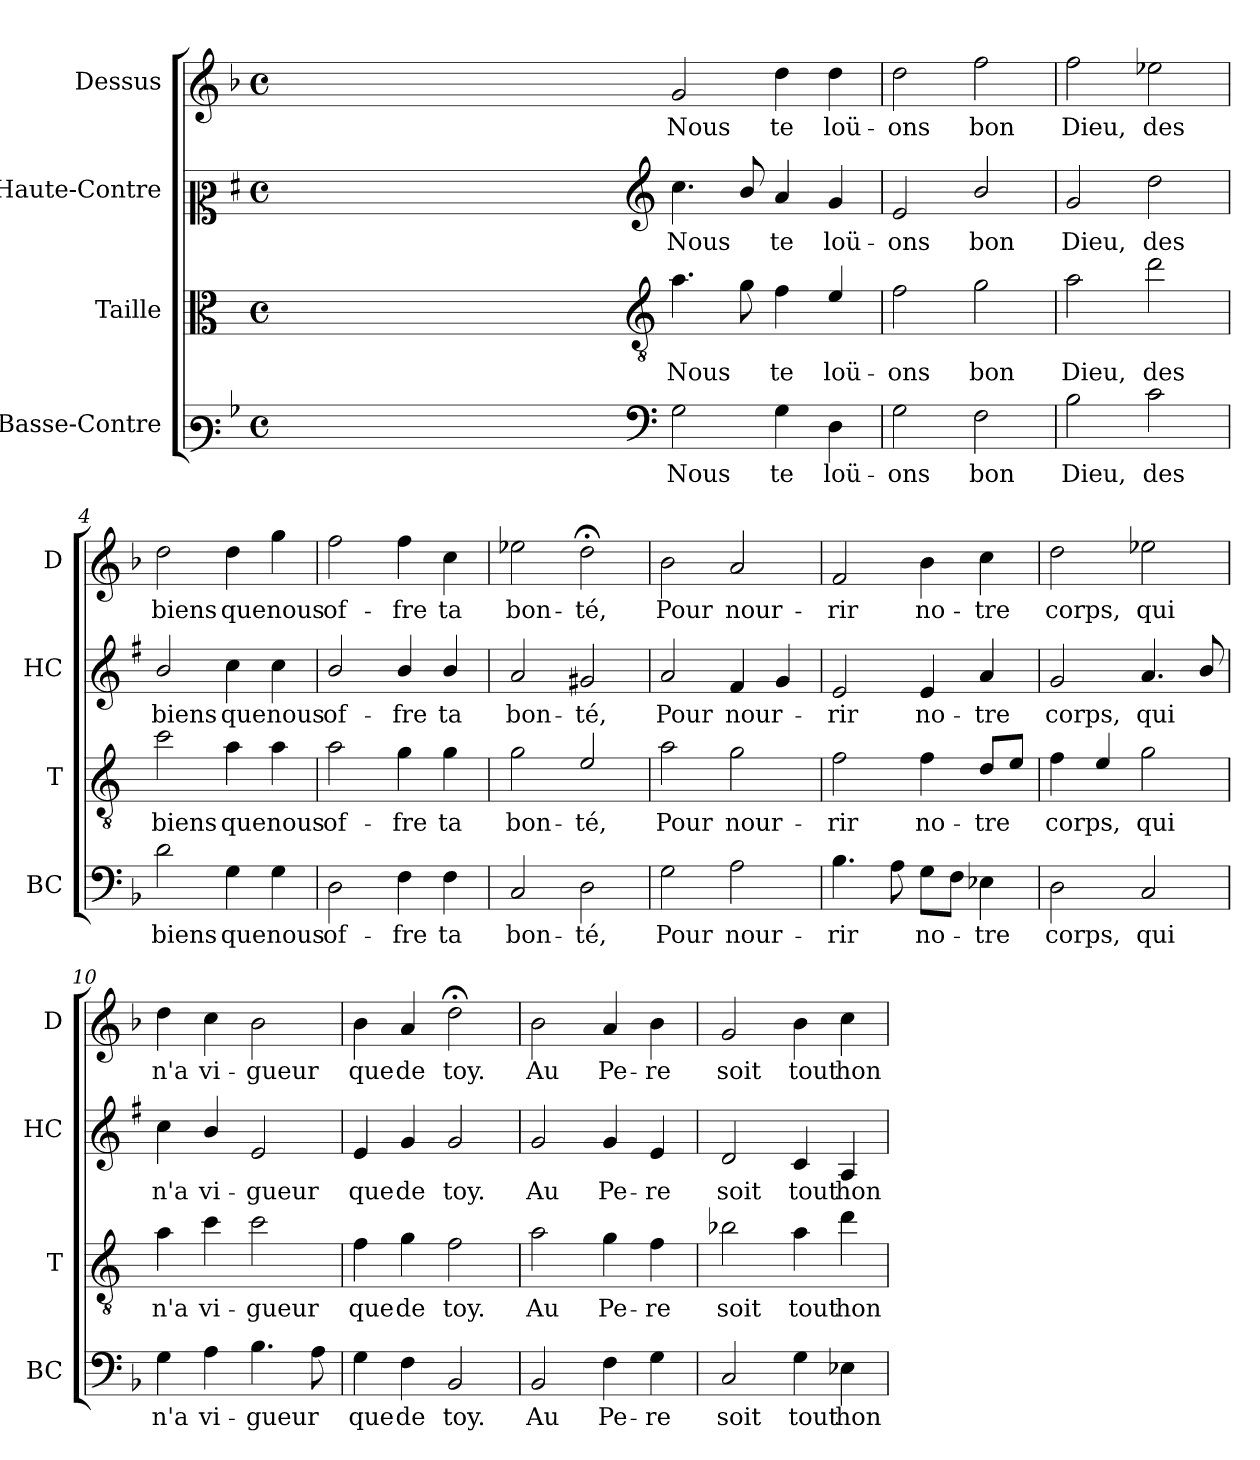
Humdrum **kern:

**kern	**text	**kern	**text	**kern	**text	**kern	**text
*part4	*part4	*part3	*part3	*part2	*part2	*part1	*part1
*staff4	*staff4	*staff3	*staff3	*staff2	*staff2	*staff1	*staff1
*I"Basse-Contre	*	*I"Taille	*	*I"Haute-Contre	*	*I"Dessus	*
*I'BC	*	*I'T	*	*I'HC	*	*I'D	*
*clefF3	*	*clefC3	*	*clefC2	*	*clefG2	*
*	*	*ITrd4c7	*	*ITrd1c2	*	*	*
*k[b-]	*	*k[b-]	*	*k[b-]	*	*k[b-]	*
*F:	*	*F:	*	*F:	*	*F:	*
*M4/4	*	*M4/4	*	*M4/4	*	*M4/4	*
*met(c)	*	*met(c)	*	*met(c)	*	*met(c)	*
=	=	=	=	=	=	=	=
1ryy	.	1ryy	.	1ryy	.	1ryy	.
=1X-	=1X-	=1X-	=1X-	=1X-	=1X-	=1X-	=1X-
4ryy	.	4ryy	.	4ryy	.	4ryy	.
4ryy	.	4ryy	.	4ryy	.	4ryy	.
4ryy	.	4ryy	.	4ryy	.	4ryy	.
4ryy	.	4ryy	.	4ryy	.	4ryy	.
=1-	=1-	=1-	=1-	=1-	=1-	=1-	=1-
*clefF4	*	*clefGv2	*	*clefG2	*	*	*
!	!LO:LY:b	!	!LO:LY:b	!	!LO:LY:b	!	!LO:LY:b
2G\	Nous	4.d\	Nous	4.b-\	Nous	2g/	Nous
.	.	8c\	.	8a/	.	.	.
!	!LO:LY:b	!	!LO:LY:b	!	!LO:LY:b	!	!LO:LY:b
4G\	te	4B-\	te	4g/	te	4dd\	te
!	!LO:LY:b	!	!LO:LY:b	!	!LO:LY:b	!	!LO:LY:b
4D\	loü-	4A/	loü-	4f/	loü-	4dd\	loü-
=2	=2	=2	=2	=2	=2	=2	=2
!	!LO:LY:b	!	!LO:LY:b	!	!LO:LY:b	!	!LO:LY:b
2G\	-ons	2B-\	-ons	2d/	-ons	2dd\	-ons
!	!LO:LY:b	!	!LO:LY:b	!	!LO:LY:b	!	!LO:LY:b
2F\	bon	2c\	bon	2a/	bon	2ff\	bon
=3	=3	=3	=3	=3	=3	=3	=3
!	!LO:LY:b	!	!LO:LY:b	!	!LO:LY:b	!	!LO:LY:b
2B-\	Dieu,	2d\	Dieu,	2f/	Dieu,	2ff\	Dieu,
!	!LO:LY:b	!	!LO:LY:b	!	!LO:LY:b	!	!LO:LY:b
2c\	des	2g\	des	2cc\	des	2ee-X\	des
=4	=4	=4	=4	=4	=4	=4	=4
!	!LO:LY:b	!	!LO:LY:b	!	!LO:LY:b	!	!LO:LY:b
2d\	biens	2f\	biens	2a/	biens	2dd\	biens
!	!LO:LY:b	!	!LO:LY:b	!	!LO:LY:b	!	!LO:LY:b
4G\	que	4d\	que	4b-\	que	4dd\	que
!	!LO:LY:b	!	!LO:LY:b	!	!LO:LY:b	!	!LO:LY:b
4G\	nous	4d\	nous	4b-\	nous	4gg\	nous
=5	=5	=5	=5	=5	=5	=5	=5
!	!LO:LY:b	!	!LO:LY:b	!	!LO:LY:b	!	!LO:LY:b
2D\	of-	2d\	of-	2a/	of-	2ff\	of-
!	!LO:LY:b	!	!LO:LY:b	!	!LO:LY:b	!	!LO:LY:b
4F\	-fre	4c\	-fre	4a/	-fre	4ff\	-fre
!	!LO:LY:b	!	!LO:LY:b	!	!LO:LY:b	!	!LO:LY:b
4F\	ta	4c\	ta	4a/	ta	4cc\	ta
=6	=6	=6	=6	=6	=6	=6	=6
!	!LO:LY:b	!	!LO:LY:b	!	!LO:LY:b	!	!LO:LY:b
2C/	bon-	2c\	bon-	2g/	bon-	2ee-X\	bon-
!	!LO:LY:b	!	!LO:LY:b	!	!LO:LY:b	!	!LO:LY:b
2D\	-té,	2A/	-té,	2f#X/	-té,	2dd;<\	-té,
!!LO:LB:g=z
=7!	=7!	=7!	=7!	=7!	=7!	=7!	=7!
!	!LO:LY:b	!	!LO:LY:b	!	!LO:LY:b	!	!LO:LY:b
2G\	Pour	2d\	Pour	2g/	Pour	2b-\	Pour
!	!LO:LY:b	!	!LO:LY:b	!	!LO:LY:b	!	!LO:LY:b
2A\	nour-	2c\	nour-	4e/	nour-	2a/	nour-
.	.	.	.	4f/	.	.	.
=8	=8	=8	=8	=8	=8	=8	=8
!	!LO:LY:b	!	!LO:LY:b	!	!LO:LY:b	!	!LO:LY:b
4.B-\	-rir	2B-\	-rir	2d/	-rir	2f/	-rir
8A\	.	.	.	.	.	.	.
!	!LO:LY:b	!	!LO:LY:b	!	!LO:LY:b	!	!LO:LY:b
8G\L	no-	4B-\	no-	4d/	no-	4b-\	no-
8F\J	.	.	.	.	.	.	.
!	!LO:LY:b	!	!LO:LY:b	!	!LO:LY:b	!	!LO:LY:b
4E-X\	-tre	8G/L	-tre	4g/	-tre	4cc\	-tre
.	.	8A/J	.	.	.	.	.
=9	=9	=9	=9	=9	=9	=9	=9
!	!LO:LY:b	!	!LO:LY:b	!	!LO:LY:b	!	!LO:LY:b
2D\	corps,	4B-\	corps,	2f/	corps,	2dd\	corps,
.	.	4A/	.	.	.	.	.
!	!LO:LY:b	!	!LO:LY:b	!	!LO:LY:b	!	!LO:LY:b
2C/	qui	2c\	qui	4.g/	qui	2ee-X\	qui
.	.	.	.	8a/	.	.	.
=10	=10	=10	=10	=10	=10	=10	=10
!	!LO:LY:b	!	!LO:LY:b	!	!LO:LY:b	!	!LO:LY:b
4G\	n'a	4d\	n'a	4b-\	n'a	4dd\	n'a
!	!LO:LY:b	!	!LO:LY:b	!	!LO:LY:b	!	!LO:LY:b
4A\	vi-	4f\	vi-	4a/	vi-	4cc\	vi-
!	!LO:LY:b	!	!LO:LY:b	!	!LO:LY:b	!	!LO:LY:b
4.B-\	-gueur	2f\	-gueur	2d/	-gueur	2b-\	-gueur
8A\	.	.	.	.	.	.	.
=11	=11	=11	=11	=11	=11	=11	=11
!	!LO:LY:b	!	!LO:LY:b	!	!LO:LY:b	!	!LO:LY:b
4G\	que	4B-\	que	4d/	que	4b-\	que
!	!LO:LY:b	!	!LO:LY:b	!	!LO:LY:b	!	!LO:LY:b
4F\	de	4c\	de	4f/	de	4a/	de
!	!LO:LY:b	!	!LO:LY:b	!	!LO:LY:b	!	!LO:LY:b
2BB-/	toy.	2B-\	toy.	2f/	toy.	2dd;<\	toy.
=12!	=12!	=12!	=12!	=12!	=12!	=12!	=12!
!	!LO:LY:b	!	!LO:LY:b	!	!LO:LY:b	!	!LO:LY:b
2BB-/	Au	2d\	Au	2f/	Au	2b-\	Au
!	!LO:LY:b	!	!LO:LY:b	!	!LO:LY:b	!	!LO:LY:b
4F\	Pe-	4c\	Pe-	4f/	Pe-	4a/	Pe-
!	!LO:LY:b	!	!LO:LY:b	!	!LO:LY:b	!	!LO:LY:b
4G\	-re	4B-\	-re	4d/	-re	4b-\	-re
=13	=13	=13	=13	=13	=13	=13	=13
!	!LO:LY:b	!	!LO:LY:b	!	!LO:LY:b	!	!LO:LY:b
2C/	soit	2e-X\	soit	2c/	soit	2g/	soit
!	!LO:LY:b	!	!LO:LY:b	!	!LO:LY:b	!	!LO:LY:b
4G\	tout	4d\	tout	4B-/	tout	4b-\	tout
!	!LO:LY:b	!	!LO:LY:b	!	!LO:LY:b	!	!LO:LY:b
4E-X\	hon-	4g\	hon-	4G/	hon-	4cc\	hon-
=	=	=	=	=	=	=	=
*-	*-	*-	*-	*-	*-	*-	*-
